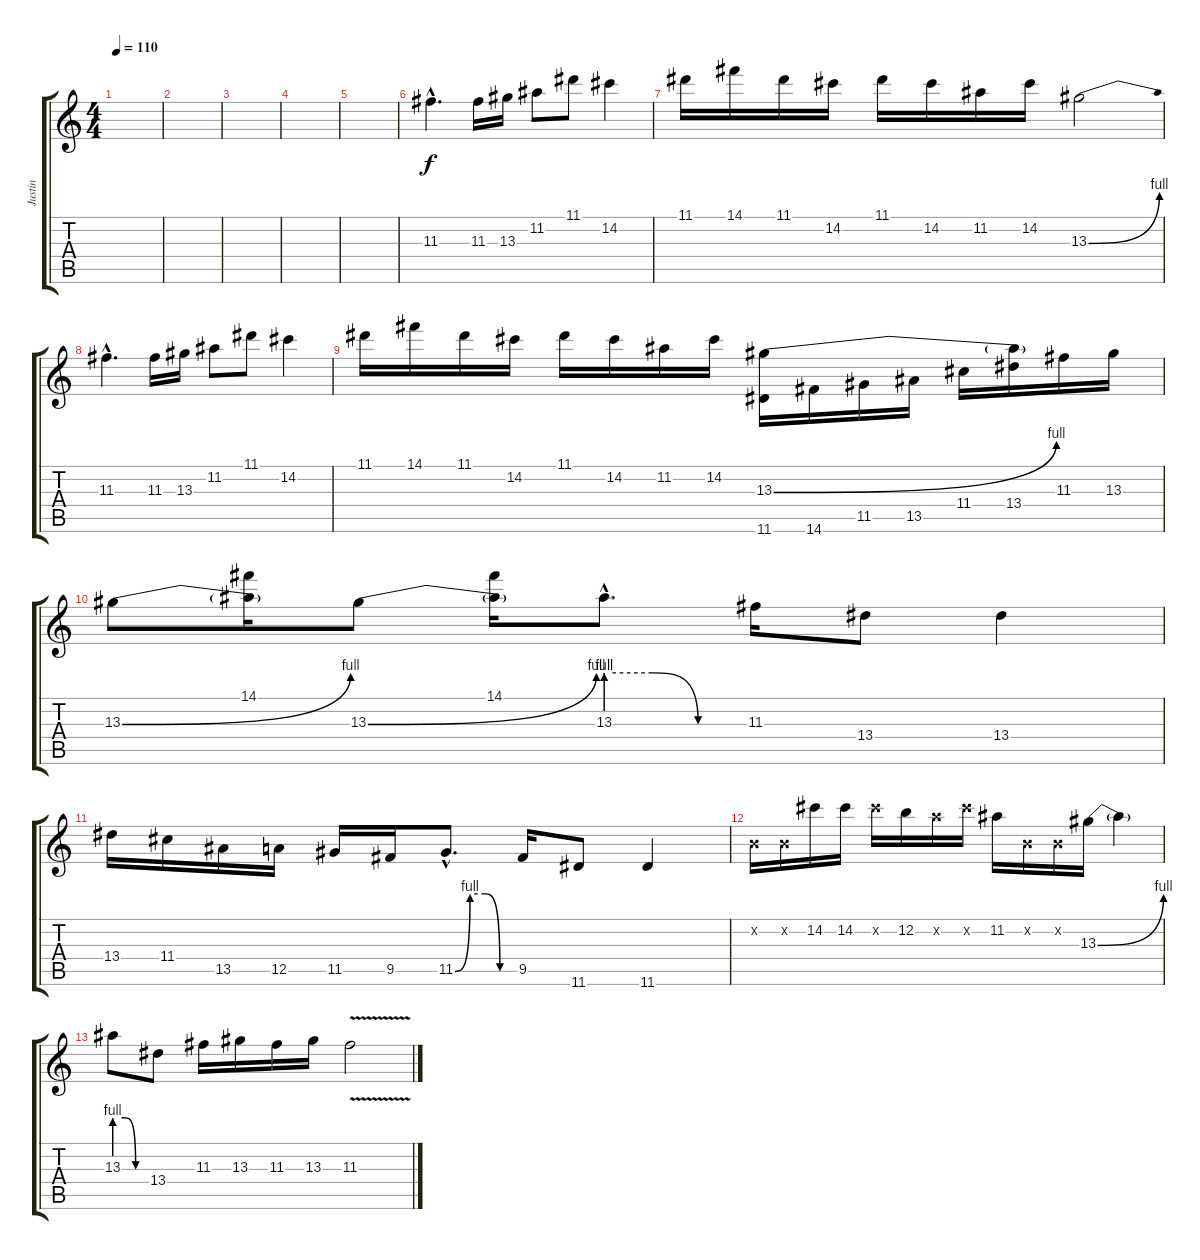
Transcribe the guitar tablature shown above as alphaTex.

\track ("Justin" "Justin") {instrument distortionguitar}
\staff {score tabs}
\tuning (E4 B3 G3 D3 A2 E2) {hide}
\ts (4 4)
\tempo 110
\clef g2
\ks c
|
|
|
|
|
11.3{hac}.4{d instrument distortionguitar} 11.3.16 13.3.16 11.2.8 11.1.8 14.2.4 |
11.1.16 14.1.16 11.1.16 14.2.16 11.1.16 14.2.16 11.2.16 14.2.16 13.3{be (bend 0 0 60 4)}.2 |
11.3{hac}.4{d instrument distortionguitar} 11.3.16 13.3.16 11.2.8 11.1.8 14.2.4 |
11.1.16 14.1.16 11.1.16 14.2.16 11.1.16 14.2.16 11.2.16 14.2.16 (13.3{be (bend 0 0 60 4)} 11.6).16 14.6.16 11.5.16 13.5.16 11.4.16 (13.3{t} 13.4).16 11.3.16 13.3.16 |
13.3{be (bend 0 0 60 4)}.8 (14.1 13.3{t}).16 13.3{be (bend 0 0 60 4)}.8 (14.1 13.3{t}).16 13.3{be (custom 0 4 20 4 40 0 60 0) hac}.8{d} 11.3.16 13.4.8 13.4.4 |
13.4.16 11.4.16 13.5.16 12.5.16 11.5.16 9.5.16 11.5{be (custom 0 0 15 4 30 4 45 0 60 0) hac}.8{d} 9.5.16 11.6.8 11.6.4 |
0.2{x}.16 0.2{x}.16 14.2.16 14.2.16 14.2{x}.16 12.2.16 10.2{x}.16 14.2{x}.16 11.2.16 0.2{x}.16 0.2{x}.16 13.3{be (bend 0 0 60 4)}.16 13.3{t}.4 |
13.3{be (custom 0 4 20 4 40 0 60 0)}.8 13.4.8 11.3.16 13.3.16 11.3.16 13.3.16 11.3{v}.2
